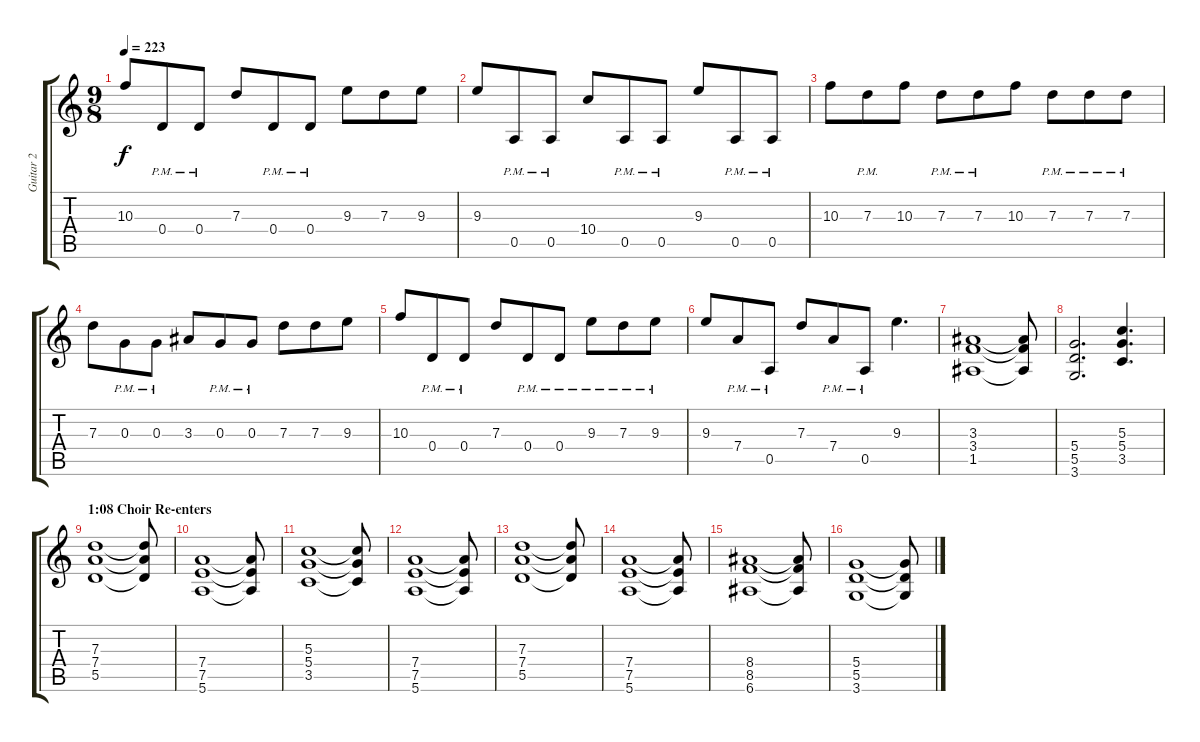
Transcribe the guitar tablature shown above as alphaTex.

\track ("Guitar 2" "Guitar 2") {instrument distortionguitar}
\staff {score tabs}
\tuning (E4 B3 G3 D3 A2 E2) {hide}
\ts (9 8)
\tempo 223
\clef g2
\ks c
10.3.8{dy f} 0.4{pm}.8 0.4{pm}.8 7.3.8 0.4{pm}.8 0.4{pm}.8 9.3.8 7.3.8 9.3.8 |
9.3.8 0.5{pm}.8 0.5{pm}.8 10.4.8 0.5{pm}.8 0.5{pm}.8 9.3.8 0.5{pm}.8 0.5{pm}.8 |
10.3.8 7.3{pm}.8 10.3.8 7.3{pm}.8 7.3{pm}.8 10.3.8 7.3{pm}.8 7.3{pm}.8 7.3{pm}.8 |
7.3.8 0.3{pm}.8 0.3{pm}.8 3.3.8 0.3{pm}.8 0.3{pm}.8 7.3.8 7.3.8 9.3.8 |
10.3.8 0.4{pm}.8 0.4{pm}.8 7.3.8 0.4{pm}.8 0.4{pm}.8 9.3{pm}.8 7.3{pm}.8 9.3{pm}.8 |
9.3.8 7.4{pm}.8 0.5{pm}.8 7.3.8 7.4{pm}.8 0.5{pm}.8 9.3.4{d} |
(3.3 3.4 1.5).1 (3.3{t} 3.4{t} 1.5{t}).8 |
(5.4 5.5 3.6).2{d} (5.3 5.4 3.5).4{d} |
\section ("" "1:08 Choir Re-enters")
(7.3 7.4 5.5).1 (7.3{t} 7.4{t} 5.5{t}).8 |
(7.4 7.5 5.6).1 (7.4{t} 7.5{t} 5.6{t}).8 |
(5.3 5.4 3.5).1 (5.3{t} 5.4{t} 3.5{t}).8 |
(7.4 7.5 5.6).1 (7.4{t} 7.5{t} 5.6{t}).8 |
(7.3 7.4 5.5).1 (7.3{t} 7.4{t} 5.5{t}).8 |
(7.4 7.5 5.6).1 (7.4{t} 7.5{t} 5.6{t}).8 |
(8.4 8.5 6.6).1 (8.4{t} 8.5{t} 6.6{t}).8 |
(5.4 5.5 3.6).1 (5.4{t} 5.5{t} 3.6{t}).8
